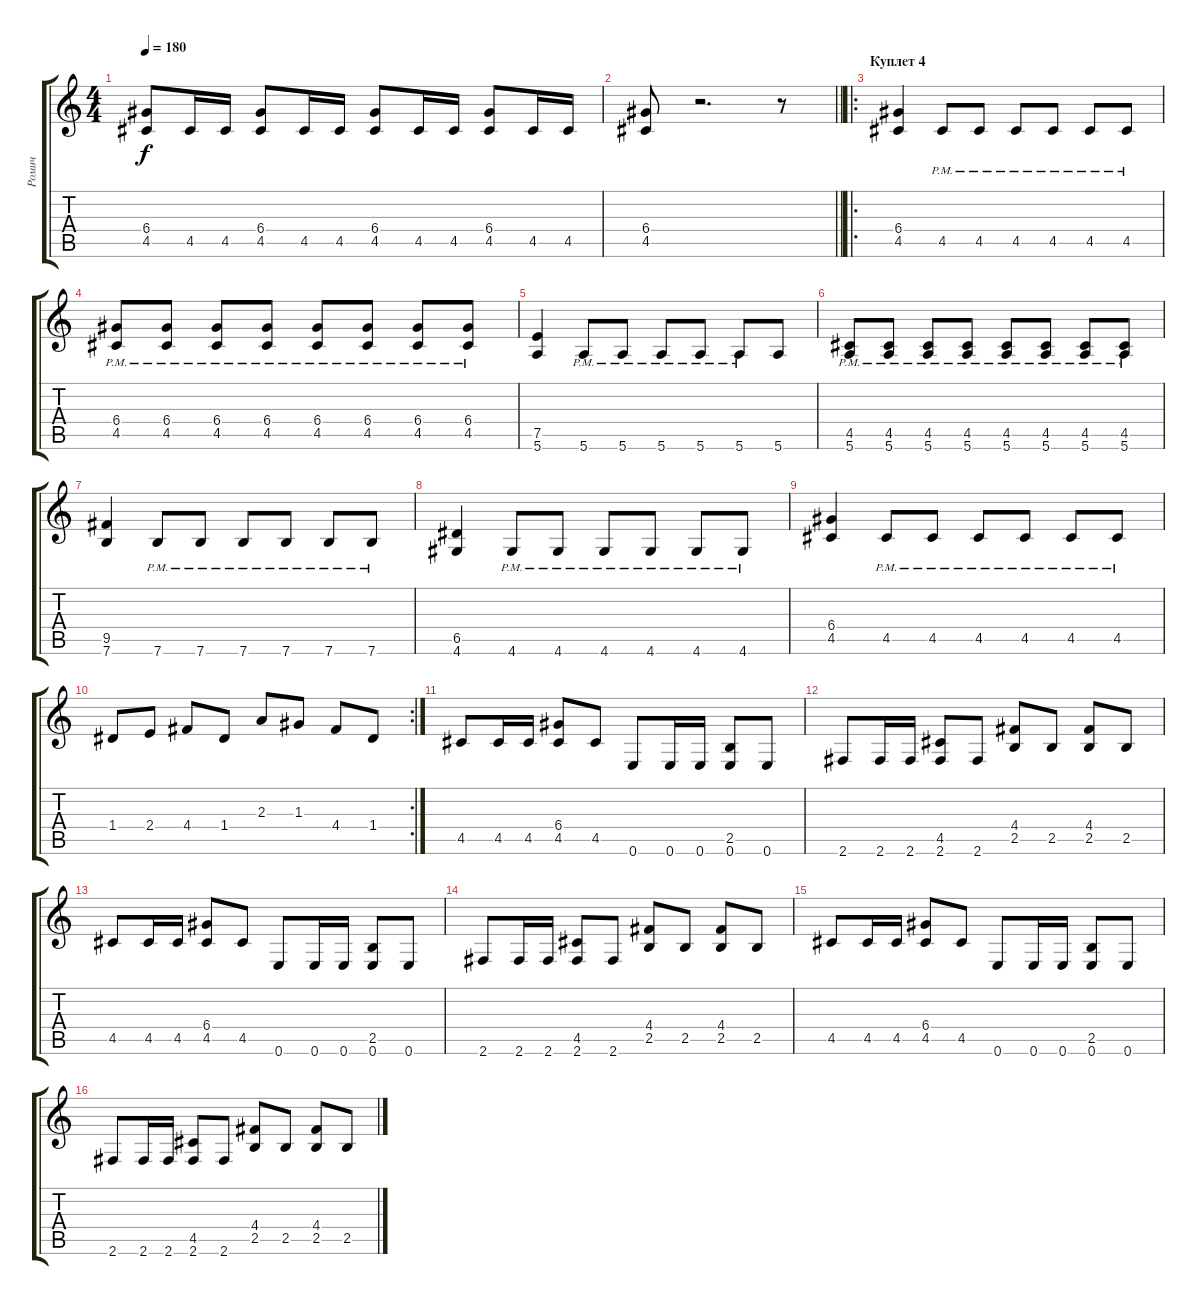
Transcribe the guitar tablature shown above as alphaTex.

\track ("Ромич" "Ромич") {instrument distortionguitar}
\staff {score tabs}
\tuning (E4 B3 G3 D3 A2 E2) {hide}
\ts (4 4)
\tempo 180
\clef g2
\ks c
(6.4 4.5).8{dy f} 4.5.16 4.5.16 (6.4 4.5).8 4.5.16 4.5.16 (6.4 4.5).8 4.5.16 4.5.16 (6.4 4.5).8 4.5.16 4.5.16 |
\barLineRight lightlight
(6.4 4.5).8 r.2{d} r.8 |
\ro
\section ("" "Куплет 4")
(6.4 4.5).4 4.5{pm}.8 4.5{pm}.8 4.5{pm}.8 4.5{pm}.8 4.5{pm}.8 4.5{pm}.8 |
(6.4{pm} 4.5{pm}).8 (6.4{pm} 4.5{pm}).8 (6.4{pm} 4.5{pm}).8 (6.4{pm} 4.5{pm}).8 (6.4{pm} 4.5{pm}).8 (6.4{pm} 4.5{pm}).8 (6.4{pm} 4.5{pm}).8 (6.4{pm} 4.5{pm}).8 |
(7.5 5.6).4 5.6{pm}.8 5.6{pm}.8 5.6{pm}.8 5.6{pm}.8 5.6{pm}.8 5.6.8 |
(4.5{pm} 5.6{pm}).8 (4.5{pm} 5.6{pm}).8 (4.5{pm} 5.6{pm}).8 (4.5{pm} 5.6{pm}).8 (4.5{pm} 5.6{pm}).8 (4.5{pm} 5.6{pm}).8 (4.5{pm} 5.6{pm}).8 (4.5{pm} 5.6{pm}).8 |
(9.5 7.6).4 7.6{pm}.8 7.6{pm}.8 7.6{pm}.8 7.6{pm}.8 7.6{pm}.8 7.6{pm}.8 |
(6.5 4.6).4 4.6{pm}.8 4.6{pm}.8 4.6{pm}.8 4.6{pm}.8 4.6{pm}.8 4.6{pm}.8 |
(6.4 4.5).4 4.5{pm}.8 4.5{pm}.8 4.5{pm}.8 4.5{pm}.8 4.5{pm}.8 4.5{pm}.8 |
\rc 2
1.4.8 2.4.8 4.4.8 1.4.8 2.3.8 1.3.8 4.4.8 1.4.8 |
4.5.8 4.5.16 4.5.16 (6.4 4.5).8 4.5.8 0.6.8 0.6.16 0.6.16 (2.5 0.6).8 0.6.8 |
2.6.8 2.6.16 2.6.16 (4.5 2.6).8 2.6.8 (4.4 2.5).8 2.5.8 (4.4 2.5).8 2.5.8 |
4.5.8 4.5.16 4.5.16 (6.4 4.5).8 4.5.8 0.6.8 0.6.16 0.6.16 (2.5 0.6).8 0.6.8 |
2.6.8 2.6.16 2.6.16 (4.5 2.6).8 2.6.8 (4.4 2.5).8 2.5.8 (4.4 2.5).8 2.5.8 |
4.5.8 4.5.16 4.5.16 (6.4 4.5).8 4.5.8 0.6.8 0.6.16 0.6.16 (2.5 0.6).8 0.6.8 |
2.6.8 2.6.16 2.6.16 (4.5 2.6).8 2.6.8 (4.4 2.5).8 2.5.8 (4.4 2.5).8 2.5.8
